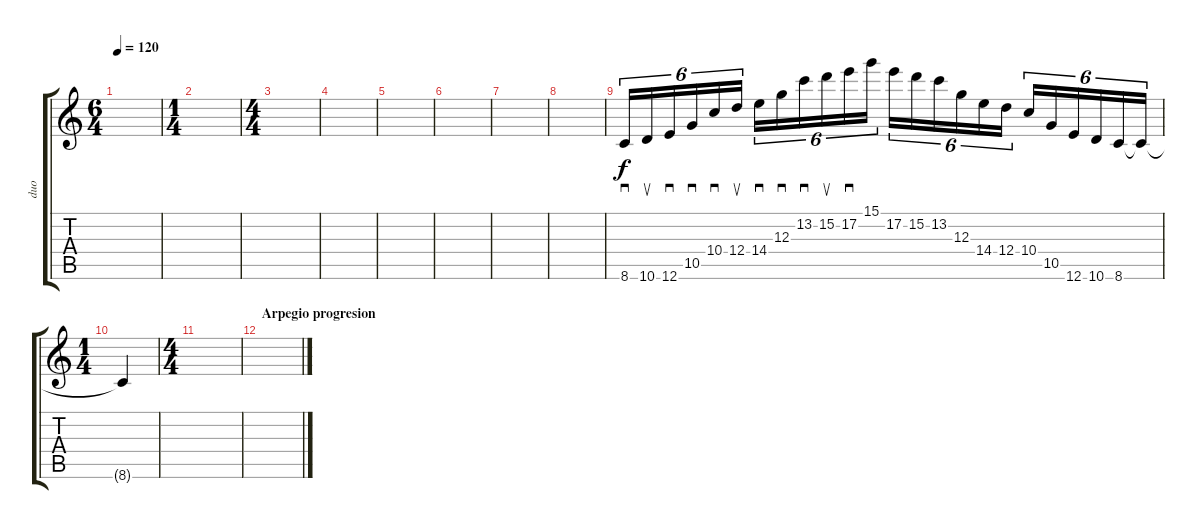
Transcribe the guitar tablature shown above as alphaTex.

\track ("duo" "duo") {instrument distortionguitar}
\staff {score tabs}
\tuning (E4 B3 G3 D3 A2 E2) {hide}
\ts (6 4)
\tempo 120
\clef g2
\ks c
|
\ts (1 4)
|
\ts (4 4)
|
|
|
|
|
|
8.6.16{sd tu (6 4)} 10.6.16{su tu (6 4)} 12.6.16{sd tu (6 4)} 10.5.16{sd tu (6 4)} 10.4.16{sd tu (6 4)} 12.4.16{su tu (6 4)} 14.4.16{sd tu (6 4)} 12.3.16{sd tu (6 4)} 13.2.16{sd tu (6 4)} 15.2.16{su tu (6 4)} 17.2.16{sd tu (6 4)} 15.1.16{tu (6 4)} 17.2.16{tu (6 4)} 15.2.16{tu (6 4)} 13.2.16{tu (6 4)} 12.3.16{tu (6 4)} 14.4.16{tu (6 4)} 12.4.16{tu (6 4)} 10.4.16{tu (6 4)} 10.5.16{tu (6 4)} 12.6.16{tu (6 4)} 10.6.16{tu (6 4)} 8.6.16{tu (6 4)} 8.6{t}.16{tu (6 4)} |
\ts (1 4)
8.6{t}.4 |
\ts (4 4)
|
\section ("" "Arpegio progresion")
